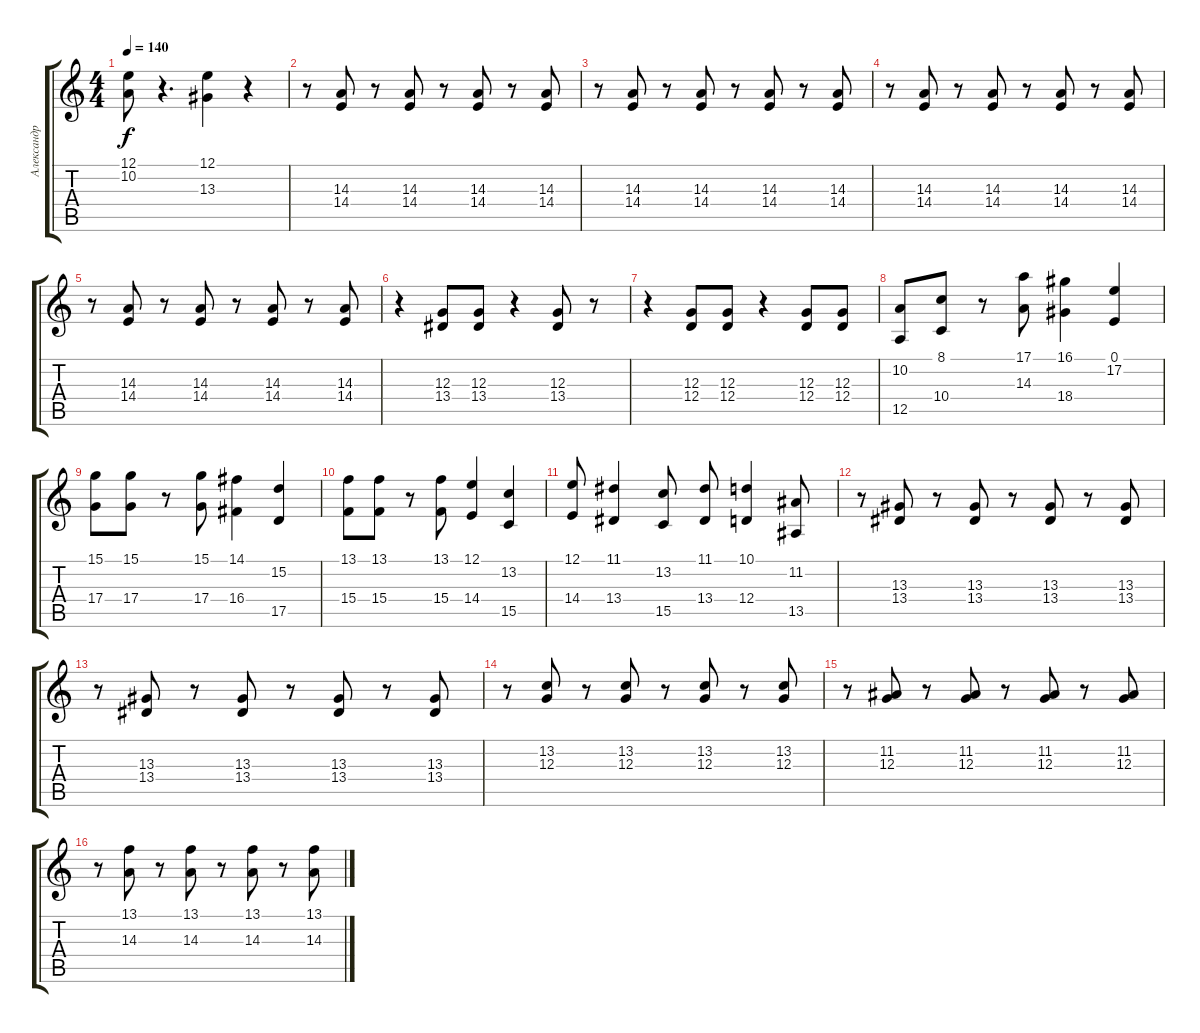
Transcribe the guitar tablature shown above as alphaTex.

\track ("Александр Козлов" "Александр ") {instrument drawbarorgan}
\staff {score tabs}
\tuning (E4 B3 G3 D3 A2 E2) {hide}
\ts (4 4)
\tempo 140
\clef g2
\ks c
(12.1 10.2).8{dy f} r.4{d} (12.1 13.3).4 r.4 |
r.8 (14.3 14.4).8 r.8 (14.3 14.4).8 r.8 (14.3 14.4).8 r.8 (14.3 14.4).8 |
r.8 (14.3 14.4).8 r.8 (14.3 14.4).8 r.8 (14.3 14.4).8 r.8 (14.3 14.4).8 |
r.8 (14.3 14.4).8 r.8 (14.3 14.4).8 r.8 (14.3 14.4).8 r.8 (14.3 14.4).8 |
r.8 (14.3 14.4).8 r.8 (14.3 14.4).8 r.8 (14.3 14.4).8 r.8 (14.3 14.4).8 |
r.4 (12.3 13.4).8 (12.3 13.4).8 r.4 (12.3 13.4).8 r.8 |
r.4 (12.3 12.4).8 (12.3 12.4).8 r.4 (12.3 12.4).8 (12.3 12.4).8 |
(10.2 12.5).8 (8.1 10.4).8 r.8 (17.1 14.3).8 (16.1 18.4).4 (0.1 17.2).4 |
(15.1 17.4).8 (15.1 17.4).8 r.8 (15.1 17.4).8 (14.1 16.4).4 (15.2 17.5).4 |
(13.1 15.4).8 (13.1 15.4).8 r.8 (13.1 15.4).8 (12.1 14.4).4 (13.2 15.5).4 |
(12.1 14.4).8 (11.1 13.4).4 (13.2 15.5).8 (11.1 13.4).8 (10.1 12.4).4 (11.2 13.5).8 |
r.8 (13.3 13.4).8 r.8 (13.3 13.4).8 r.8 (13.3 13.4).8 r.8 (13.3 13.4).8 |
r.8 (13.3 13.4).8 r.8 (13.3 13.4).8 r.8 (13.3 13.4).8 r.8 (13.3 13.4).8 |
r.8 (13.2 12.3).8 r.8 (13.2 12.3).8 r.8 (13.2 12.3).8 r.8 (13.2 12.3).8 |
r.8 (11.2 12.3).8 r.8 (11.2 12.3).8 r.8 (11.2 12.3).8 r.8 (11.2 12.3).8 |
r.8 (13.1 14.3).8 r.8 (13.1 14.3).8 r.8 (13.1 14.3).8 r.8 (13.1 14.3).8
